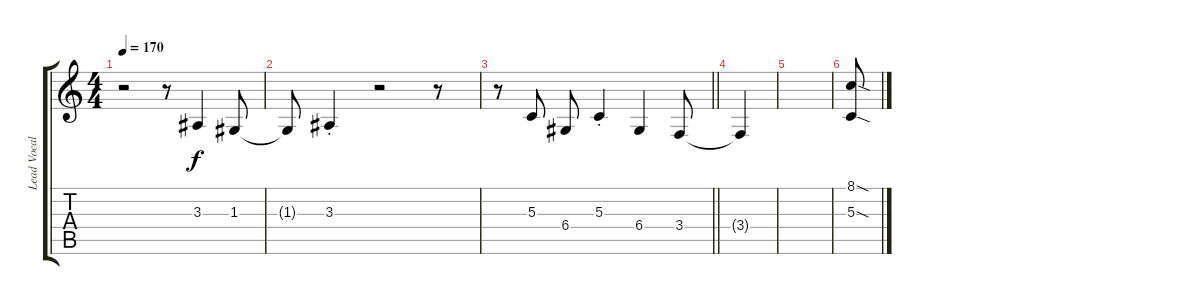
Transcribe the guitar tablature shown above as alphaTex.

\track ("Lead Vocals" "Lead Vocal") {instrument lead2sawtooth}
\staff {score tabs}
\tuning (E4 B3 G3 D3 A2 E2) {hide}
\ts (4 4)
\tempo 170
\clef g2
\ks c
r.2{dy f} r.8 3.3.4 1.3.8 |
1.3{t}.8 3.3{st}.4 r.2 r.8 |
\barLineRight lightlight
r.8 5.3.8 6.4.8 5.3{st}.4 6.4.4 3.4.8 |
3.4{t}.4 |
|
(8.1{sod} 5.3{sod}).8
